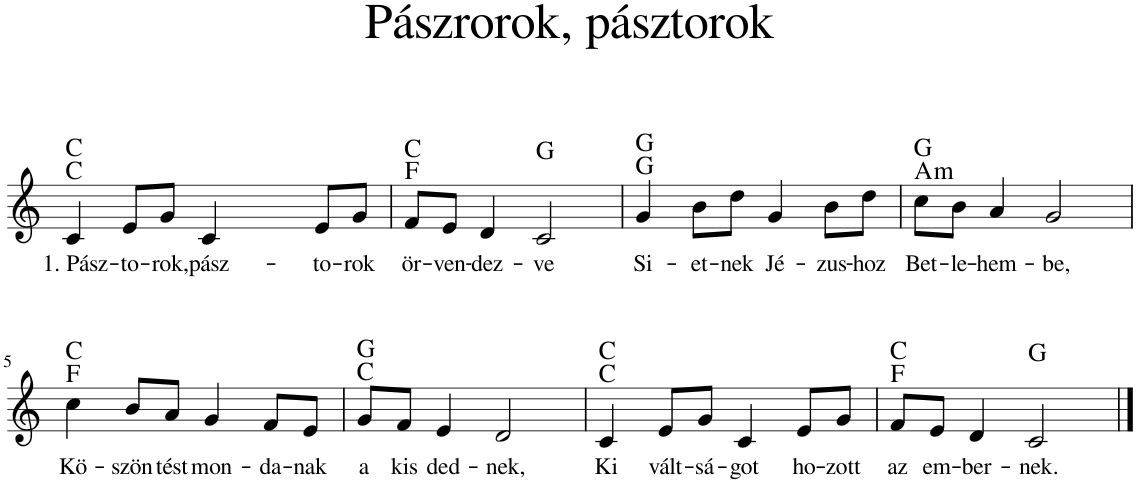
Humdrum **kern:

**kern	**text	**harte
*part1	*part1	*part1
*staff1	*staff1	*
*I"Piano	*	*
*I'Pno	*	*
*clefG2	*	*
*k[]	*	*
=1	=1	=1
!	!LO:LY:b	!
4c/	1. Pász-	C:maj C:maj
!	!LO:LY:b	!
8e/L	-to-	.
!	!LO:LY:b	!
8g/J	-rok,	.
!	!LO:LY:b	!
4c/	pász-	.
!	!LO:LY:b	!
8e/L	-to-	.
!	!LO:LY:b	!
8g/J	-rok	.
=2	=2	=2
!	!LO:LY:b	!
8f/L	ör-	F:maj C:maj
!	!LO:LY:b	!
8e/J	-ven-	.
!	!LO:LY:b	!
4d/	-dez-	.
!	!LO:LY:b	!
2c/	-ve	G:maj
=3	=3	=3
!	!LO:LY:b	!
4g/	Si-	G:maj G:maj
!	!LO:LY:b	!
8b\L	-et-	.
!	!LO:LY:b	!
8dd\J	-nek	.
!	!LO:LY:b	!
4g/	Jé-	.
!	!LO:LY:b	!
8b\L	-zus-	.
!	!LO:LY:b	!
8dd\J	-hoz	.
=4	=4	=4
!	!LO:LY:b	!LO:H:n=1:kt=m
8cc\L	Bet-	A:min G:maj
!	!LO:LY:b	!
8b\J	-le-	.
!	!LO:LY:b	!
4a/	-hem-	.
!	!LO:LY:b	!
2g/	-be,	.
!!LO:LB:g=z
=5	=5	=5
!	!LO:LY:b	!
4cc\	Kö-	F:maj C:maj
!	!LO:LY:b	!
8b/L	-szön-	.
!	!LO:LY:b	!
8a/J	-tést	.
!	!LO:LY:b	!
4g/	mon-	.
!	!LO:LY:b	!
8f/L	-da-	.
!	!LO:LY:b	!
8e/J	-nak	.
=6	=6	=6
!	!LO:LY:b	!
8g/L	a	C:maj G:maj
!	!LO:LY:b	!
8f/J	kis	.
!	!LO:LY:b	!
4e/	ded-	.
!	!LO:LY:b	!
2d/	-nek,	.
=7	=7	=7
!	!LO:LY:b	!
4c/	Ki	C:maj C:maj
!	!LO:LY:b	!
8e/L	vált-	.
!	!LO:LY:b	!
8g/J	-sá-	.
!	!LO:LY:b	!
4c/	-got	.
!	!LO:LY:b	!
8e/L	ho-	.
!	!LO:LY:b	!
8g/J	-zott	.
=8	=8	=8
!	!LO:LY:b	!
8f/L	az	F:maj C:maj
!	!LO:LY:b	!
8e/J	em-	.
!	!LO:LY:b	!
4d/	-ber-	.
!	!LO:LY:b	!
2c/	-nek.	G:maj
==	==	==
*-	*-	*-
